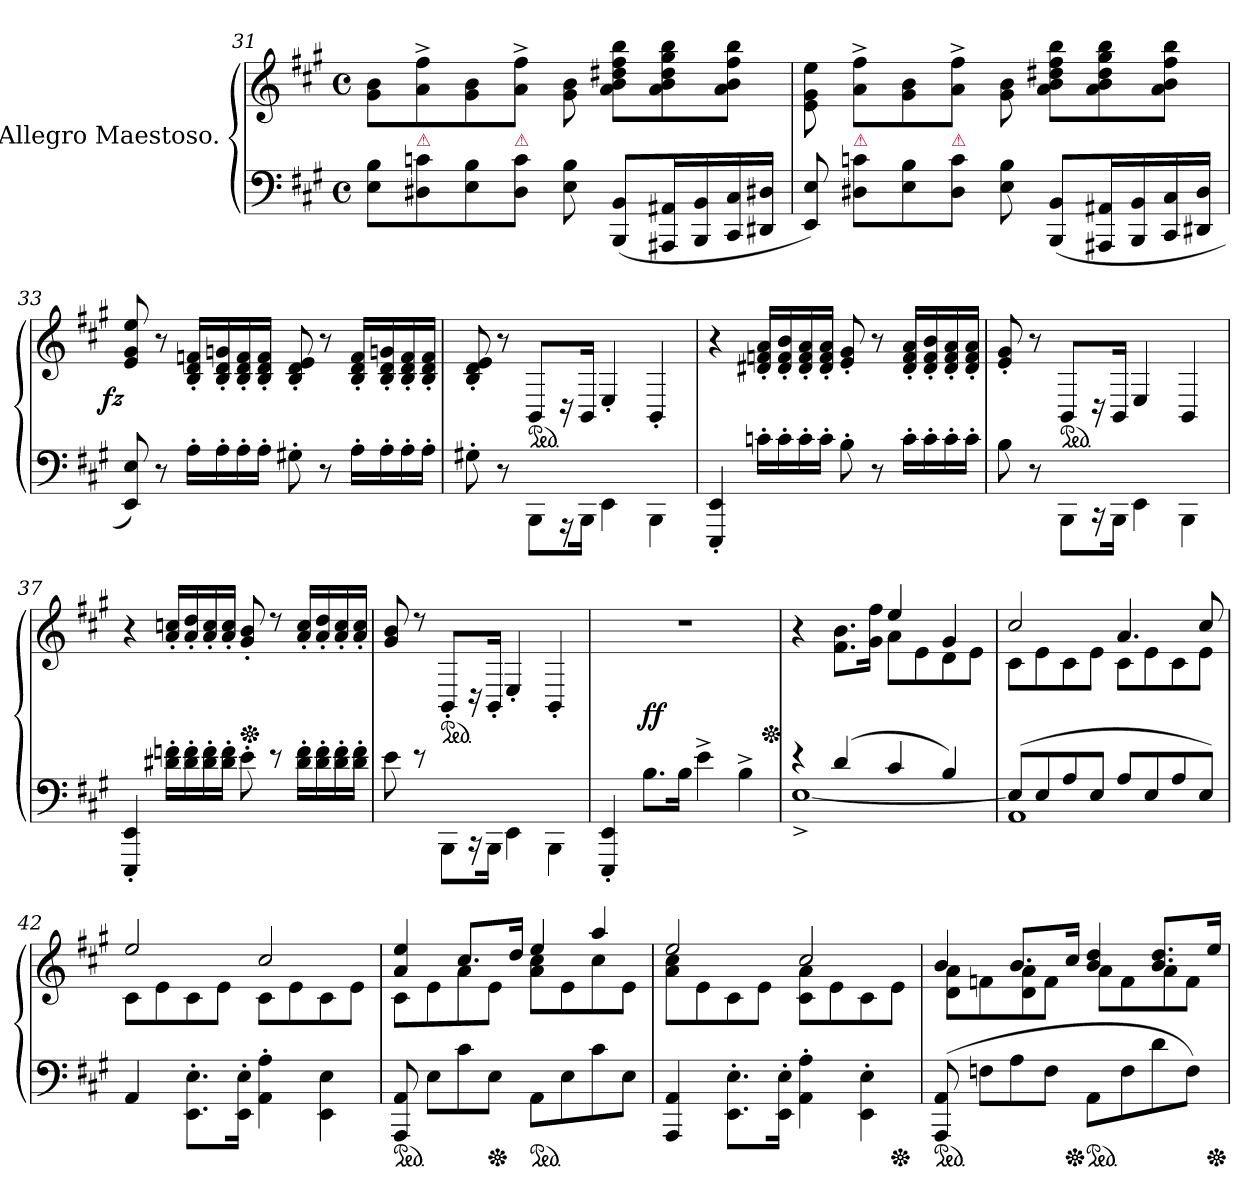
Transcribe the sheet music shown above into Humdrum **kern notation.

**kern	**kern	**dynam
*part1	*part1	*part1
*staff2	*staff1	*staff1/2
*I"Allegro Maestoso.	*	*
*clefF4	*clefG2	*
*k[f#c#g#]	*k[f#c#g#]	*
*M4/4	*M4/4	*
*met(c)	*met(c)	*
=31	=31	=31
8E 8BL	8g# 8bL	.
!	!LO:TX:b:color=crimson:t=⚠	!
8D#X 8cn	8a^< 8ff#^<	.
8E 8B	8g# 8b	.
!	!LO:TX:b:color=crimson:t=⚠	!
8D# 8cJ	8a^< 8ff#^<J	.
8E 8B	8g#\ 8b\	.
(<8BBB 8BBL	8a 8b 8dd#X 8ff# 8bbL	.
16AAA#X 16AA#XL	8a 8b 8dd# 8gg# 8bb	.
16BBB 16BB	.	.
16CC# 16C#	8a 8b 8ff# 8bbJ	.
16DD#X 16D#XJJ	.	.
=32	=32	=32
8EE 8E)	8e\ 8g#\ 8ee\	.
!	!LO:TX:b:color=crimson:t=⚠	!
8D#X 8cnL	8a^< 8ff#^<L	.
8E 8B	8g# 8b	.
!	!LO:TX:b:color=crimson:t=⚠	!
8D# 8cJ	8a^< 8ff#^<J	.
8E 8B	8g#\ 8b\	.
(<8BBB 8BBL	8a 8b 8dd#X 8ff# 8bbL	.
16AAA#X 16AA#XL	8a 8b 8dd# 8gg# 8bb	.
16BBB 16BB	.	.
16CC# 16C#	8a 8b 8ff# 8bbJ	.
16DD#X 16D#JJ	.	.
=33	=33	=33
!	!	!LO:DY:rj
8EE 8E)	8e 8g# 8ee	fz
8r	8r	.
16A'>LL	16B'< 16d'< 16fn'<LL	.
16A'>	16B'< 16d'< 16gn'<	.
16A'>	16B'< 16d'< 16f'<	.
16A'>JJ	16B'< 16d'< 16f'<JJ	.
8G#X'>	8B'< 8d'< 8e'<	.
8r	8r	.
16A'>LL	16B'< 16d'< 16f'<LL	.
16A'>	16B'< 16d'< 16gn'<	.
16A'>	16B'< 16d'< 16f'<	.
16A'>JJ	16B'< 16d'< 16f'<JJ	.
=34	=34	=34
8G#X'>	8B'< 8d'< 8e'<	.
8r	8r	.
*	*ped	*
8BBB\L	8BB/L	.
16rAAA	16r	.
16BBB\Jk	16BB/Jk	.
4EE\	4E'>/	.
4BBB\	4BB'>/	.
=35	=35	=35
4EEE'> 4EE'>	4r	.
16cn'>LL	16d#X'< 16fn'< 16a'<LL	.
16c'>	16d#'< 16f'< 16b'<	.
16c'>	16d#'< 16f'< 16a'<	.
16c'>JJ	16d#'< 16f'< 16a'<JJ	.
8B'>	8e'< 8g#'<	.
8r	8r	.
16c'>LL	16d#'< 16f'< 16a'<LL	.
16c'>	16d#'< 16f'< 16b'<	.
16c'>	16d#'< 16f'< 16a'<	.
16c'>JJ	16d#'< 16f'< 16a'<JJ	.
=36	=36	=36
8B	8e'< 8g#'<	.
8r	8r	.
*	*ped	*
8BBB\L	8BB/L	.
16rCC	16r	.
16BBB\Jk	16BB/Jk	.
4EE\	4E/	.
4BBB\	4BB/	.
=37	=37	=37
4EEE'> 4EE'>	4r	.
16d#X'<\ 16fn'<\LL	16a'>/ 16ccn'>/LL	.
16d#'<\ 16f'<\	16a'>/ 16dd'>/	.
16d#'<\ 16f'<\	16a'>/ 16cc'>/	.
16d#'<\ 16f'<\JJ	16a'>/ 16cc'>/JJ	.
*	*Xped	*
8e'<\	8g#'>/ 8b'>/	.
8re	8rdd	.
16d#'<\ 16f'<\LL	16a'>/ 16cc'>/LL	.
16d#'<\ 16f'<\	16a'>/ 16dd'>/	.
16d#'<\ 16f'<\	16a'>/ 16cc'>/	.
16d#'<\ 16f'<\JJ	16a'>/ 16cc'>/JJ	.
=38	=38	=38
8e\	8g#/ 8b/	.
8re	8rdd	.
*	*ped	*
8BBB\L	8BB'>/L	.
16rCC	16r	.
16BBB\Jk	16BB'>/Jk	.
4EE\	4E'>/	.
4BBB\	4BB'>/	.
=39	=39	=39
*	*^	*
4EEE'> 4EE'>	1r	4ryy	.
8.BL	.	2.ryy	ff
16BJk	.	.	.
4e^>	.	.	.
4B^>	.	.	.
*	*Xped	*	*
=40	=40	=40	=40
*^	*	*	*
4re	[1E^<	4r	2ryy	.
(<4d	.	8.f# 8.bL	.	.
.	.	16g# 16ff#Jk	.	.
4c#	.	4ee	8aL	.
.	.	.	8e	.
4B)	.	4g#	8d	.
.	.	.	8eJ	.
=41	=41	=41	=41	=41
(<8EL]	1AA	2cc#	8c#L	.
8E	.	.	8e	.
8A	.	.	8c#	.
8EJ	.	.	8eJ	.
8AL	.	4.a	8c#L	.
8E	.	.	8e	.
8A	.	.	8c#	.
8EJ)	.	8cc#	8eJ	.
*v	*v	*	*	*
=42	=42	=42	=42
4AA	2ee	8c#L	.
.	.	8e	.
8.EE'>\ 8.E'>\L	.	8c#	.
.	.	8eJ	.
16EE'>\ 16E'>\Jk	.	.	.
4AA'>\ 4A'>\	2cc#	8c#L	.
.	.	8e	.
4EE\ 4E\	.	8c#	.
.	.	8eJ	.
=43	=43	=43	=43
*ped	*	*	*
8AAA 8AA	4a 4ee	8c#L	.
8EL	.	8e	.
8c#	8.cc#L	8a	.
*Xped	*	*	*
8EJ	.	8eJ	.
.	16ddJk	.	.
*ped	*	*	*
8AAL	4ee	8a 8cc#L	.
8E	.	8e	.
8c#	4aa	8cc#	.
8EJ	.	8eJ	.
=44	=44	=44	=44
4AAA 4AA	2ee	8a 8cc#L	.
.	.	8e	.
8.EE'>\ 8.E'>\L	.	8c#	.
.	.	8eJ	.
16EE'>\ 16E'>\Jk	.	.	.
4AA'>\ 4A'>\	2cc#	8c# 8aL	.
.	.	8e	.
4EE'>\ 4E'>\	.	8c#	.
*Xped	*	*	*
.	.	8eJ	.
=45	=45	=45	=45
*ped	*	*	*
(>8AAA 8AA	4b	8d 8aL	.
8FnL	.	8fn	.
8A	8.bL	8d 8a	.
8FJ	.	8fJ	.
*Xped	*	*	*
.	16cc#Jk	.	.
*ped	*	*	*
8AAL	4b 4dd	8aL	.
8F	.	8f	.
8d	8.b 8.ddL	8a	.
8FJ)	.	8fJ	.
*Xped	*	*	*
.	16eeJk	.	.
*	*v	*v	*
=	=	=
*-	*-	*-
